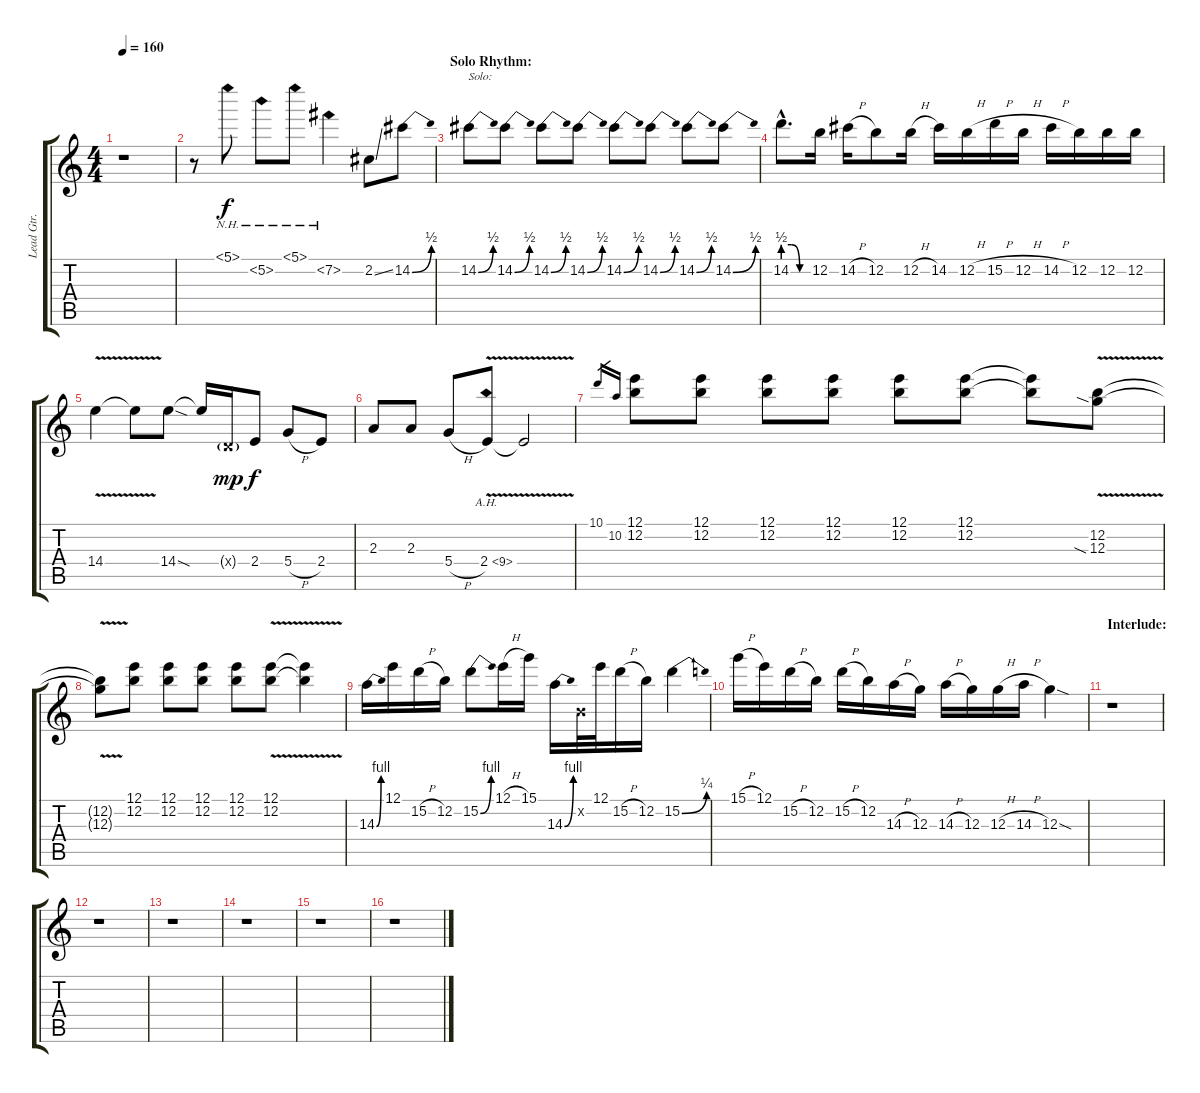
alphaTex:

\track ("Lead Gtr. 1" "Lead Gtr. ") {instrument distortionguitar}
\staff {score tabs}
\tuning (E4 B3 G3 D3 A2 E2) {hide}
\ts (4 4)
\tempo 160
\clef g2
\ks c
r.1{dy f} |
r.8{volume 16} 5.1{nh}.8 5.2{nh}.8 5.1{nh}.8 7.2{nh}.4 2.2{ss}.8 14.2{be (bend 0 0 60 2)}.8 |
\section ("" "Solo Rhythm:")
14.2{be (bend 0 0 60 2)}.8{txt "Solo:"} 14.2{be (bend 0 0 60 2)}.8 14.2{be (bend 0 0 60 2)}.8 14.2{be (bend 0 0 60 2)}.8 14.2{be (bend 0 0 60 2)}.8 14.2{be (bend 0 0 60 2)}.8 14.2{be (bend 0 0 60 2)}.8 14.2{be (bend 0 0 60 2)}.8 |
14.2{be (custom 0 2 20 2 40 0 60 0) hac}.8{d} 12.2.16 14.2{h}.16 12.2.8 12.2{h}.16 14.2.16 12.2{h}.16 15.2{h}.16 12.2{h}.16 14.2{h}.16 12.2.16 12.2.16 12.2.16 |
14.4{v}.4 14.4{t}.8 14.4{sod}.8 14.4{t}.16 0.4{g x}.16{dy mp} 2.4.8{dy f} 5.4{h}.8 2.4.8 |
2.3.8 2.3.8 5.4{h}.8 2.4{ah 7 v}.8 2.4{t}.2 |
10.1.16{gr} 10.2.16{gr} (12.1 12.2).8 (12.1 12.2).8 (12.1 12.2).8 (12.1 12.2).8 (12.1 12.2).8 (12.1 12.2).8 (12.1{t} 12.2{t}).8 (12.2{v} 12.3{sia}).8 |
(12.2{t} 12.3{t}).8 (12.1 12.2).8 (12.1 12.2).8 (12.1 12.2).8 (12.1 12.2).8 (12.1{v} 12.2).8 (12.1{t} 12.2{t}).4 |
14.3{be (bend 0 0 60 4)}.16 12.1.16 15.2{h}.16 12.2.16 15.2{be (bend 0 0 60 4)}.8 12.1{h}.16 15.1.16 14.3{be (bend 0 0 60 4)}.16 0.2{x}.32 12.1.32 15.2{h}.16 12.2.16 15.2{be (bend 0 0 60 1)}.4 |
15.1{h}.16 12.1.16 15.2{h}.16 12.2.16 15.2{h}.16 12.2.16 14.3{h}.16 12.3.16 14.3{h}.16 12.3.16 12.3{h}.16 14.3{h}.16 12.3{sod}.4 |
\section ("" "Interlude:")
r.1 |
r.1 |
r.1 |
r.1 |
r.1 |
r.1
